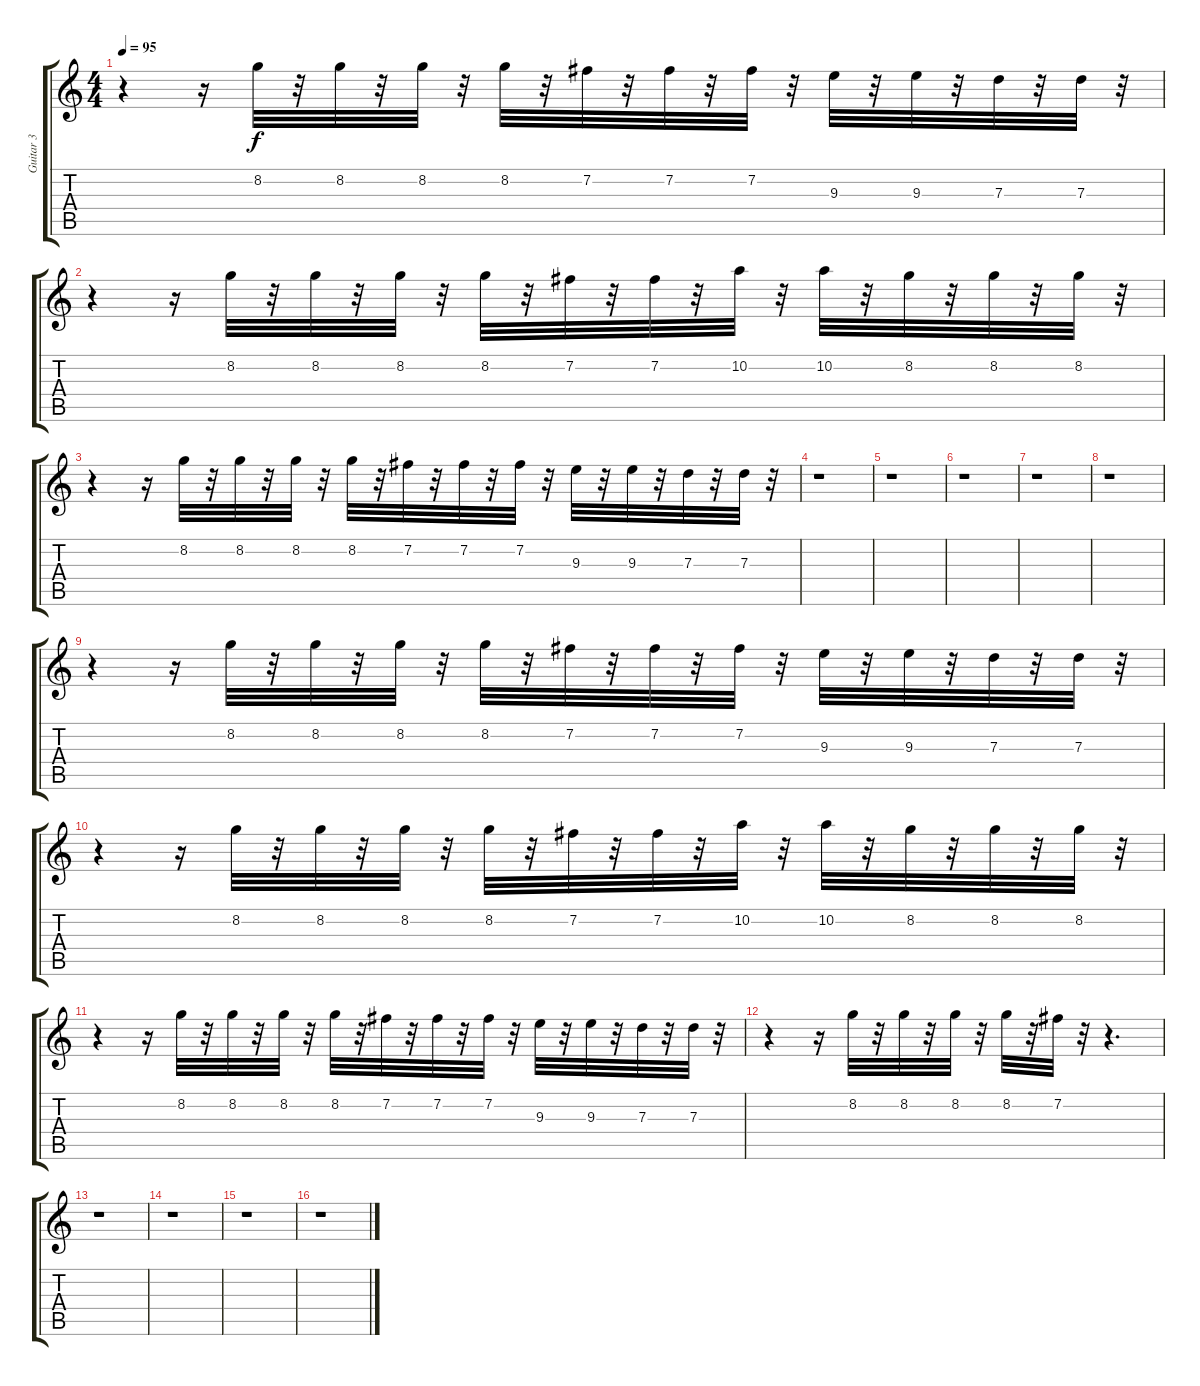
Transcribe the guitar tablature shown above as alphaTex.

\track ("Guitar 3" "Guitar 3") {instrument overdrivenguitar}
\staff {score tabs}
\tuning (E4 B3 G3 D3 A2 E2) {hide}
\ts (4 4)
\tempo 95
\clef g2
\ks c
r.4{dy f} r.16 8.2.32 r.32 8.2.32 r.32 8.2.32 r.32 8.2.32 r.32 7.2.32 r.32 7.2.32 r.32 7.2.32 r.32 9.3.32 r.32 9.3.32 r.32 7.3.32 r.32 7.3.32 r.32 |
r.4 r.16 8.2.32 r.32 8.2.32 r.32 8.2.32 r.32 8.2.32 r.32 7.2.32 r.32 7.2.32 r.32 10.2.32 r.32 10.2.32 r.32 8.2.32 r.32 8.2.32 r.32 8.2.32 r.32 |
r.4 r.16 8.2.32 r.32 8.2.32 r.32 8.2.32 r.32 8.2.32 r.32 7.2.32 r.32 7.2.32 r.32 7.2.32 r.32 9.3.32 r.32 9.3.32 r.32 7.3.32 r.32 7.3.32 r.32 |
r.1 |
r.1 |
r.1 |
r.1 |
r.1 |
r.4 r.16 8.2.32 r.32 8.2.32 r.32 8.2.32 r.32 8.2.32 r.32 7.2.32 r.32 7.2.32 r.32 7.2.32 r.32 9.3.32 r.32 9.3.32 r.32 7.3.32 r.32 7.3.32 r.32 |
r.4 r.16 8.2.32 r.32 8.2.32 r.32 8.2.32 r.32 8.2.32 r.32 7.2.32 r.32 7.2.32 r.32 10.2.32 r.32 10.2.32 r.32 8.2.32 r.32 8.2.32 r.32 8.2.32 r.32 |
r.4 r.16 8.2.32 r.32 8.2.32 r.32 8.2.32 r.32 8.2.32 r.32 7.2.32 r.32 7.2.32 r.32 7.2.32 r.32 9.3.32 r.32 9.3.32 r.32 7.3.32 r.32 7.3.32 r.32 |
r.4 r.16 8.2.32 r.32 8.2.32 r.32 8.2.32 r.32 8.2.32 r.32 7.2.32 r.32 r.4{d} |
r.1 |
r.1 |
r.1 |
r.1
